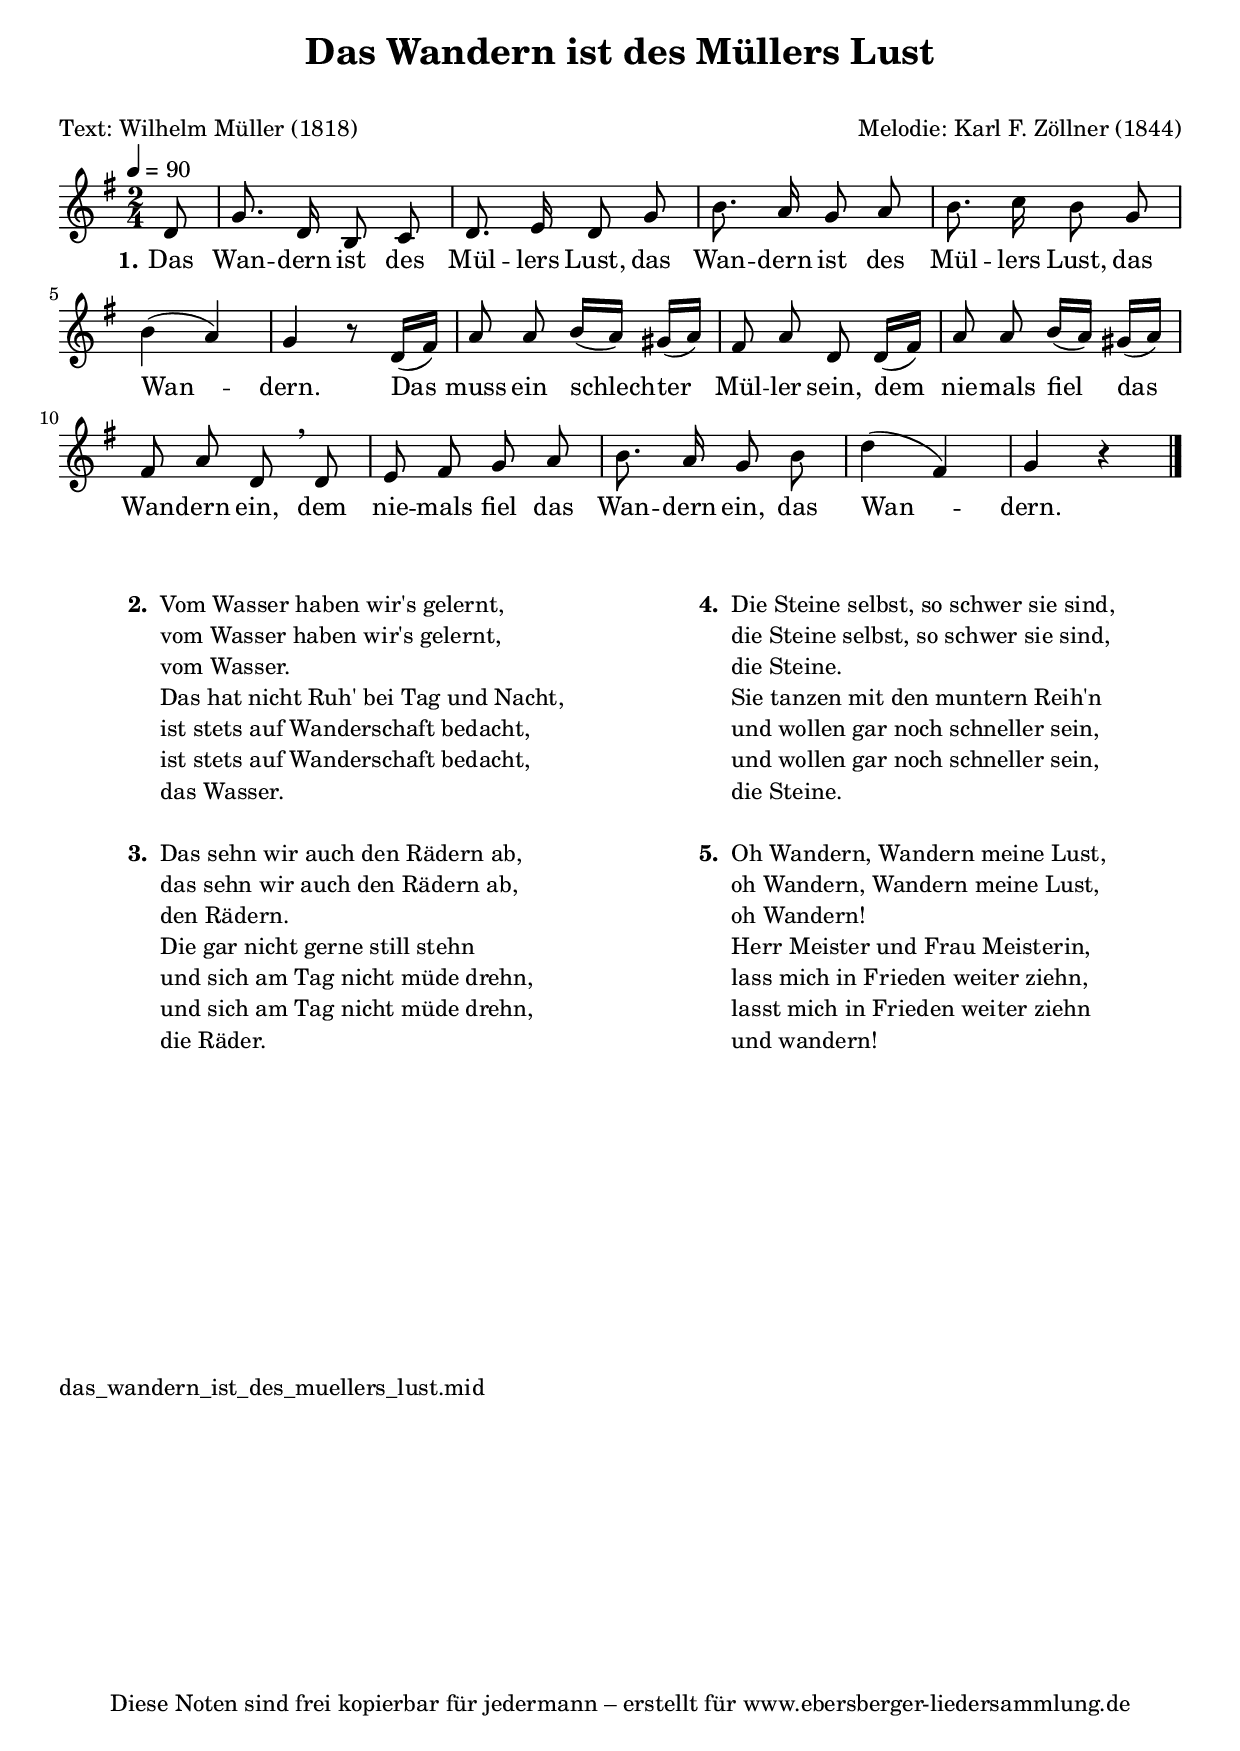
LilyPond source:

\version "2.24"

\bookpart {
  \tocItem \markup  "Das Wandern ist des Müllers Lust"
  \header {
   title = "Das Wandern ist des Müllers Lust"  % Die Überschrift der Noten wird zentriert gesetzt.
   subtitle = " "                              % weitere zentrierte Überschrift.
   poet = "Text: Wilhelm Müller (1818)"        % Name des Dichters, linksbündig unter dem Unteruntertitel.
   meter = ""                                  % Metrum, linksbündig unter dem Dichter.
   composer = "Melodie: Karl F. Zöllner (1844)" % Name des Komponisten, rechtsbüngig unter dem Unteruntertitel.
   arranger = ""                               % Name des Bearbeiters/Arrangeurs, rechtsbündig unter dem Komponisten.
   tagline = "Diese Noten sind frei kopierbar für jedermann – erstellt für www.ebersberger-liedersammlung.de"
}

\score {
  \midi { \tempo 4 = 120 }
  \layout { indent = 0 }
  <<
  \transpose g g {
  \relative c' {
  \clef "treble"
  \time 2/4
  \tempo 4 = 90
  \key g\major
  \autoBeamOff
  \partial 8
	d8 g8. d16 b8 c8 d8. e16 d8 g8 b8. a16 g8 a8
	b8. c16 b8 g8 b4 (a4) g4 r8 d16 ([fis16]) a8 a8 b16 ([a16]) gis16 ([a16])
	fis8 a8 d,8 d16 ([fis16]) a8 a8 b16 ([a16]) gis16 ([a16]) fis8 a8 d,8 \breathe d8
	e8 fis8 g8 a8 b8. a16 g8 b8 d4 (fis,4) g4 r4
  \bar "|."

  }}
  >>
\addlyrics {
  \set stanza = "1."
	Das Wan -- dern ist des Mül -- lers Lust, das Wan -- dern ist des Mül -- lers Lust,
	das Wan -- dern. Das muss ein schlech -- ter Mül -- ler sein, dem nie -- mals fiel
	das Wan -- dern ein, dem nie -- mals fiel das Wan -- dern ein, das Wan -- dern.
}}

\markup {
        \column {
    \hspace #0.1     % schafft ein wenig Platz zur den Noten
    \fill-line {
      \hspace #0.1  % Spalte vom linken Rand, auskommentieren, wenn nur eine Spalte
          \column {      % erste Spalte links
        \line { \bold "  2. "
          \column {
                        "Vom Wasser haben wir's gelernt,"
                        "vom Wasser haben wir's gelernt,"
			"vom Wasser."
                        "Das hat nicht Ruh' bei Tag und Nacht,"
                        "ist stets auf Wanderschaft bedacht,"
                        "ist stets auf Wanderschaft bedacht,"
			"das Wasser."
			" "
          }
        }
        \hspace #0.1  % vertikaler Abstand zwischen den Strophen 
        \line { \bold "  3. "
          \column {
                        "Das sehn wir auch den Rädern ab,"
                        "das sehn wir auch den Rädern ab,"
			"den Rädern."
                        "Die gar nicht gerne still stehn"
                        "und sich am Tag nicht müde drehn,"
                        "und sich am Tag nicht müde drehn,"
			"die Räder."
			" "
                  }
                }
      }
% { ab hier auskommentieren, wenn es nur eine Spalte sein soll
      \hspace #0.1    % horizontaler Abstand zwischen den Spalten
          \column {       % zweite Spalte rechts
        \line {
          \bold "  4. "
          \column {
                        "Die Steine selbst, so schwer sie sind,"
                        "die Steine selbst, so schwer sie sind,"
			"die Steine."
                        "Sie tanzen mit den muntern Reih'n"
                        "und wollen gar noch schneller sein,"
                        "und wollen gar noch schneller sein,"
			"die Steine."
			" "
          }
        }
        \hspace #0.1
        \line {
          \bold "  5. "
          \column {
                        "Oh Wandern, Wandern meine Lust,"
                        "oh Wandern, Wandern meine Lust,"
			"oh Wandern!"
                        "Herr Meister und Frau Meisterin,"
                        "lass mich in Frieden weiter ziehn,"
                        "lasst mich in Frieden weiter ziehn"
			"und wandern!"
			" "
          }
        }
        }
% } % bis hier auskommentieren, wenn es nur eine Spalte sein soll
      \hspace #0.1  % Spalte vom linken Rand
        }
  }
}
 \markup{
  \vspace #10
  \with-url #"http:///edgar-saenger.de/musik/volkslieder/das_wandern_ist_des_muellers_lust.mid" {das_wandern_ist_des_muellers_lust.mid}
}

}

